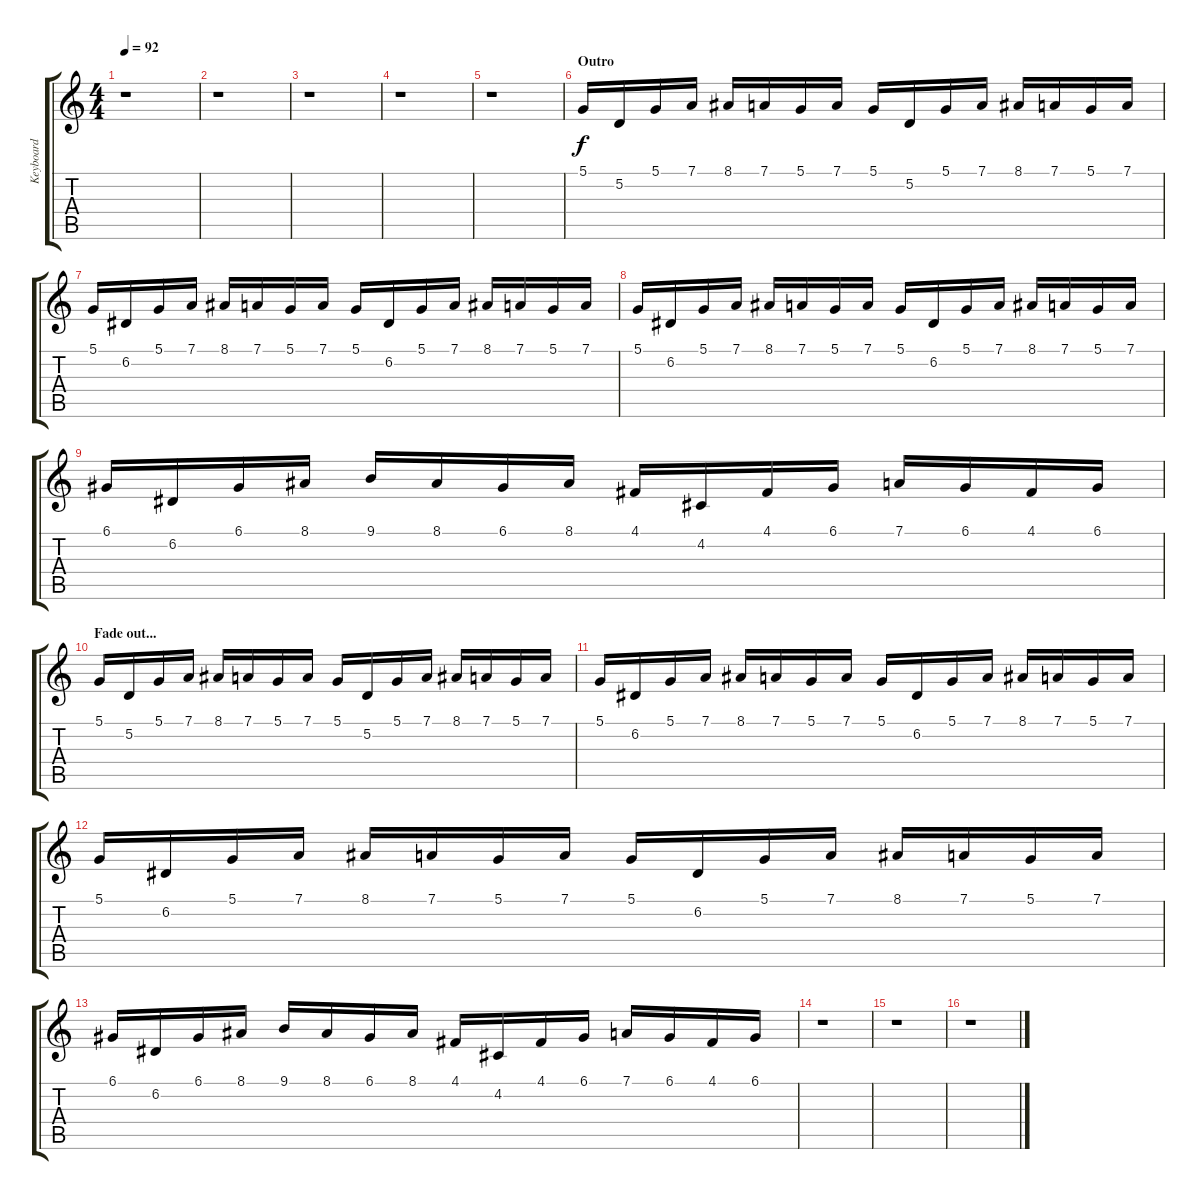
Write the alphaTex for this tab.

\track ("Keyboard" "Keyboard") {instrument pad5bowed}
\staff {score tabs}
\tuning (D4 A3 F3 C3 G2 D2) {hide}
\ts (4 4)
\tempo 92
\clef g2
\ks c
r.1{dy f} |
r.1 |
r.1 |
r.1 |
r.1 |
\section ("" "Outro")
5.1.16{volume 15 instrument churchorgan} 5.2.16 5.1.16 7.1.16 8.1.16 7.1.16 5.1.16 7.1.16 5.1.16 5.2.16 5.1.16 7.1.16 8.1.16 7.1.16 5.1.16 7.1.16 |
5.1.16 6.2.16 5.1.16 7.1.16 8.1.16 7.1.16 5.1.16 7.1.16 5.1.16 6.2.16 5.1.16 7.1.16 8.1.16 7.1.16 5.1.16 7.1.16 |
5.1.16 6.2.16 5.1.16 7.1.16 8.1.16 7.1.16 5.1.16 7.1.16 5.1.16 6.2.16 5.1.16 7.1.16 8.1.16 7.1.16 5.1.16 7.1.16 |
6.1.16 6.2.16 6.1.16 8.1.16 9.1.16 8.1.16 6.1.16 8.1.16 4.1.16 4.2.16 4.1.16 6.1.16 7.1.16 6.1.16 4.1.16 6.1.16 |
\section ("" "Fade out...")
5.1.16{volume 12 instrument churchorgan} 5.2.16 5.1.16 7.1.16 8.1.16 7.1.16 5.1.16 7.1.16 5.1.16 5.2.16 5.1.16 7.1.16 8.1.16 7.1.16 5.1.16 7.1.16 |
5.1.16 6.2.16 5.1.16 7.1.16 8.1.16 7.1.16 5.1.16 7.1.16 5.1.16 6.2.16 5.1.16 7.1.16 8.1.16 7.1.16 5.1.16 7.1.16 |
5.1.16{volume 9} 6.2.16 5.1.16 7.1.16 8.1.16 7.1.16 5.1.16 7.1.16 5.1.16 6.2.16 5.1.16 7.1.16 8.1.16 7.1.16 5.1.16 7.1.16 |
6.1.16 6.2.16 6.1.16 8.1.16 9.1.16 8.1.16 6.1.16 8.1.16 4.1.16 4.2.16 4.1.16 6.1.16 7.1.16 6.1.16 4.1.16 6.1.16 |
r.1 |
r.1 |
r.1
